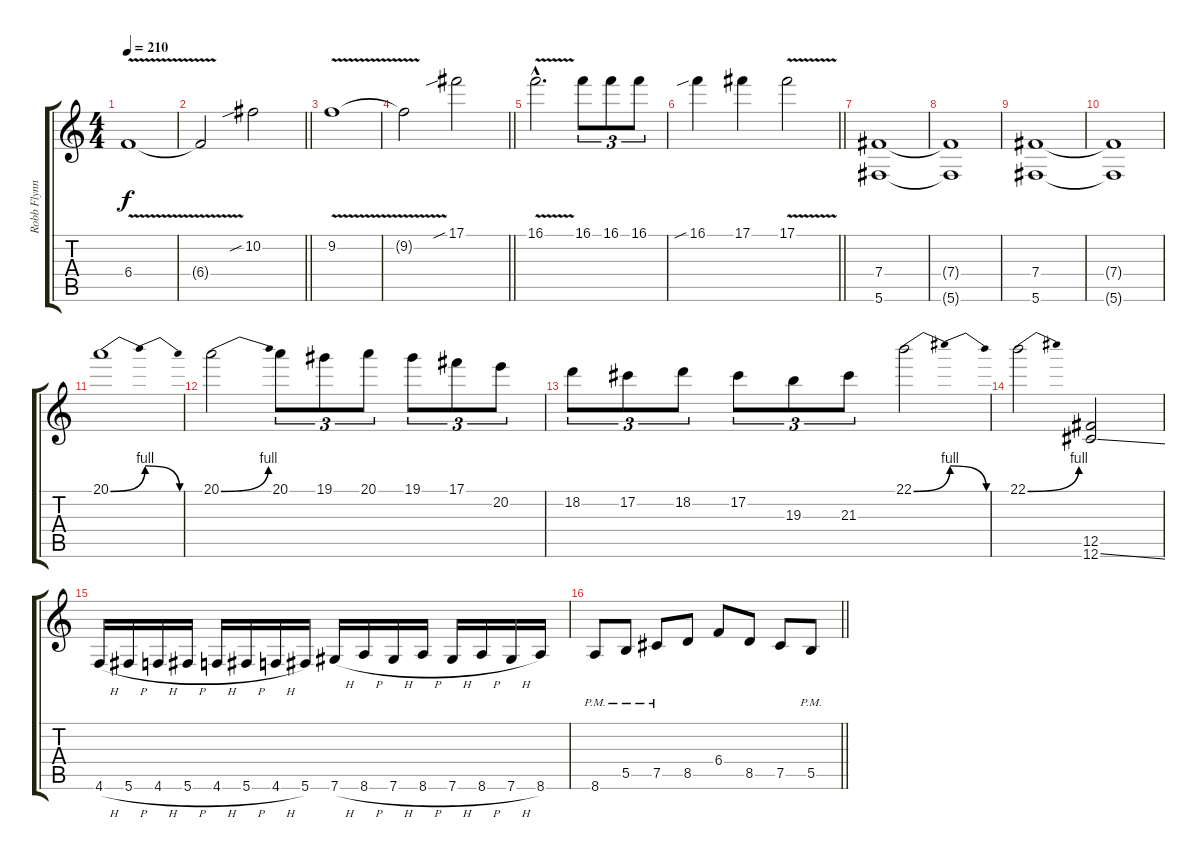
\track ("Robb Flynn" "Robb Flynn") {instrument distortionguitar}
\staff {score tabs}
\tuning (Db4 Ab3 E3 B2 Gb2 Db2) {hide}
\ts (4 4)
\tempo 210
\clef g2
\ks c
6.4{v}.1{dy f} |
\barLineRight lightlight
6.4{t}.2 10.2{sib}.2 |
9.2{v}.1 |
\barLineRight lightlight
9.2{t}.2 17.1{sib}.2 |
16.1{v hac}.2{d} 16.1.8{tu (3 2)} 16.1.8{tu (3 2)} 16.1.8{tu (3 2)} |
\barLineRight lightlight
16.1{sib}.4 17.1.4 17.1{v}.2 |
(7.4 5.6).1 |
(7.4{t} 5.6{t}).1 |
(7.4 5.6).1 |
(7.4{t} 5.6{t}).1 |
20.1{be (bendrelease 0 0 10 4 46 4 60 0)}.1 |
20.1{be (bend 0 0 60 4)}.2 20.1.8{tu (3 2)} 19.1.8{tu (3 2)} 20.1.8{tu (3 2)} 19.1.8{tu (3 2)} 17.1.8{tu (3 2)} 20.2.8{tu (3 2)} |
18.2.8{tu (3 2)} 17.2.8{tu (3 2)} 18.2.8{tu (3 2)} 17.2.8{tu (3 2)} 19.3.8{tu (3 2)} 21.3.8{tu (3 2)} 22.1{be (bendrelease 0 0 10 4 45 4 60 0)}.2 |
22.1{be (bend 0 0 60 4)}.2 (12.5 12.6{ss}).2 |
4.6{h}.16 5.6{h}.16 4.6{h}.16 5.6{h}.16 4.6{h}.16 5.6{h}.16 4.6{h}.16 5.6.16 7.6{h}.16 8.6{h}.16 7.6{h}.16 8.6{h}.16 7.6{h}.16 8.6{h}.16 7.6{h}.16 8.6.16 |
\barLineRight lightlight
8.6{pm}.8 5.5{pm}.8 7.5{pm}.8 8.5.8 6.4.8 8.5.8 7.5.8 5.5{pm}.8
